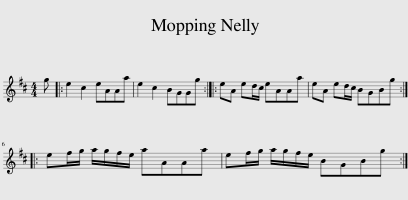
X:1
L:1/8
M:4/4
I:linebreak $
K:D
V:1 treble
V:1
 g |: e2 c2 eAAa | e2 c2 BGGg :: eA ed/c/ eAAa | eA ed/c/ BGBg ::$ %5
 ef/g/ a/g/f/e/ aAAa | ef/g/ a/g/f/e/ BGBg :| %7
